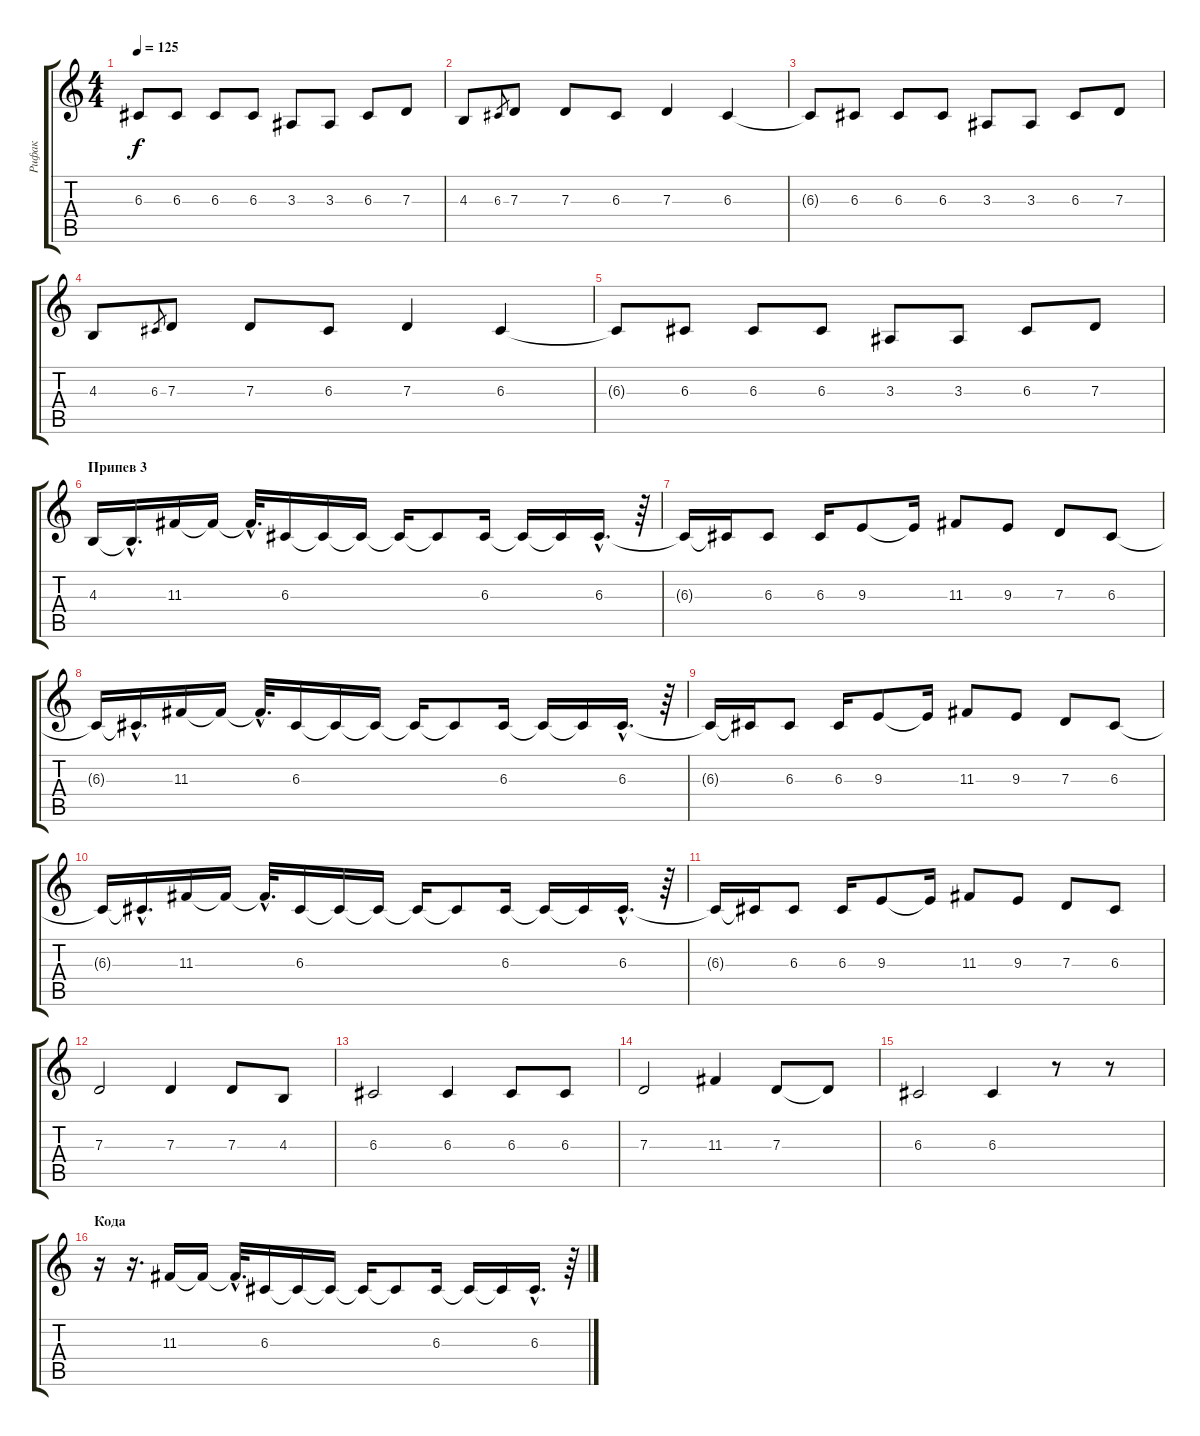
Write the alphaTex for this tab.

\track ("Рифак" "Рифак") {instrument cello}
\staff {score tabs}
\tuning (E4 B3 G3 D3 A2 E2) {hide}
\ts (4 4)
\tempo 125
\clef g2
\ks c
6.3{t}.8{dy f} 6.3.8 6.3.8 6.3.8 3.3.8 3.3.8 6.3.8 7.3.8 |
4.3.8 6.3.8{gr} 7.3.8 7.3.8 6.3.8 7.3.4 6.3.4 |
6.3{t}.8 6.3.8 6.3.8 6.3.8 3.3.8 3.3.8 6.3.8 7.3.8 |
4.3.8 6.3.8{gr} 7.3.8 7.3.8 6.3.8 7.3.4 6.3.4 |
6.3{t}.8 6.3.8 6.3.8 6.3.8 3.3.8 3.3.8 6.3.8 7.3.8 |
\section ("" "Припев 3")
4.3.16 4.3{hac t}.16{d} 11.3.16 11.3{t}.16 11.3{hac t}.32{d} 6.3.16 6.3{t}.16 6.3{t}.16 6.3{t}.16 6.3{t}.8 6.3.16 6.3{t}.16 6.3{t}.16 6.3{hac}.16{d} r.64 |
6.3{t}.16 6.3{t}.16 6.3.8 6.3.16 9.3.8 9.3{t}.16 11.3.8 9.3.8 7.3.8 6.3.8 |
6.3{t}.16 6.3{hac t}.16{d} 11.3.16 11.3{t}.16 11.3{hac t}.32{d} 6.3.16 6.3{t}.16 6.3{t}.16 6.3{t}.16 6.3{t}.8 6.3.16 6.3{t}.16 6.3{t}.16 6.3{hac}.16{d} r.64 |
6.3{t}.16 6.3{t}.16 6.3.8 6.3.16 9.3.8 9.3{t}.16 11.3.8 9.3.8 7.3.8 6.3.8 |
6.3{t}.16 6.3{hac t}.16{d} 11.3.16 11.3{t}.16 11.3{hac t}.32{d} 6.3.16 6.3{t}.16 6.3{t}.16 6.3{t}.16 6.3{t}.8 6.3.16 6.3{t}.16 6.3{t}.16 6.3{hac}.16{d} r.64 |
6.3{t}.16 6.3{t}.16 6.3.8 6.3.16 9.3.8 9.3{t}.16 11.3.8 9.3.8 7.3.8 6.3.8 |
7.3.2 7.3.4 7.3.8 4.3.8 |
6.3.2 6.3.4 6.3.8 6.3.8 |
7.3.2 11.3.4 7.3.8 7.3{t}.8 |
6.3.2 6.3.4 r.8 r.8 |
\section ("" "Кода")
r.16 r.16{d} 11.3.16 11.3{t}.16 11.3{hac t}.32{d} 6.3.16 6.3{t}.16 6.3{t}.16 6.3{t}.16 6.3{t}.8 6.3.16 6.3{t}.16 6.3{t}.16 6.3{hac}.16{d} r.64
